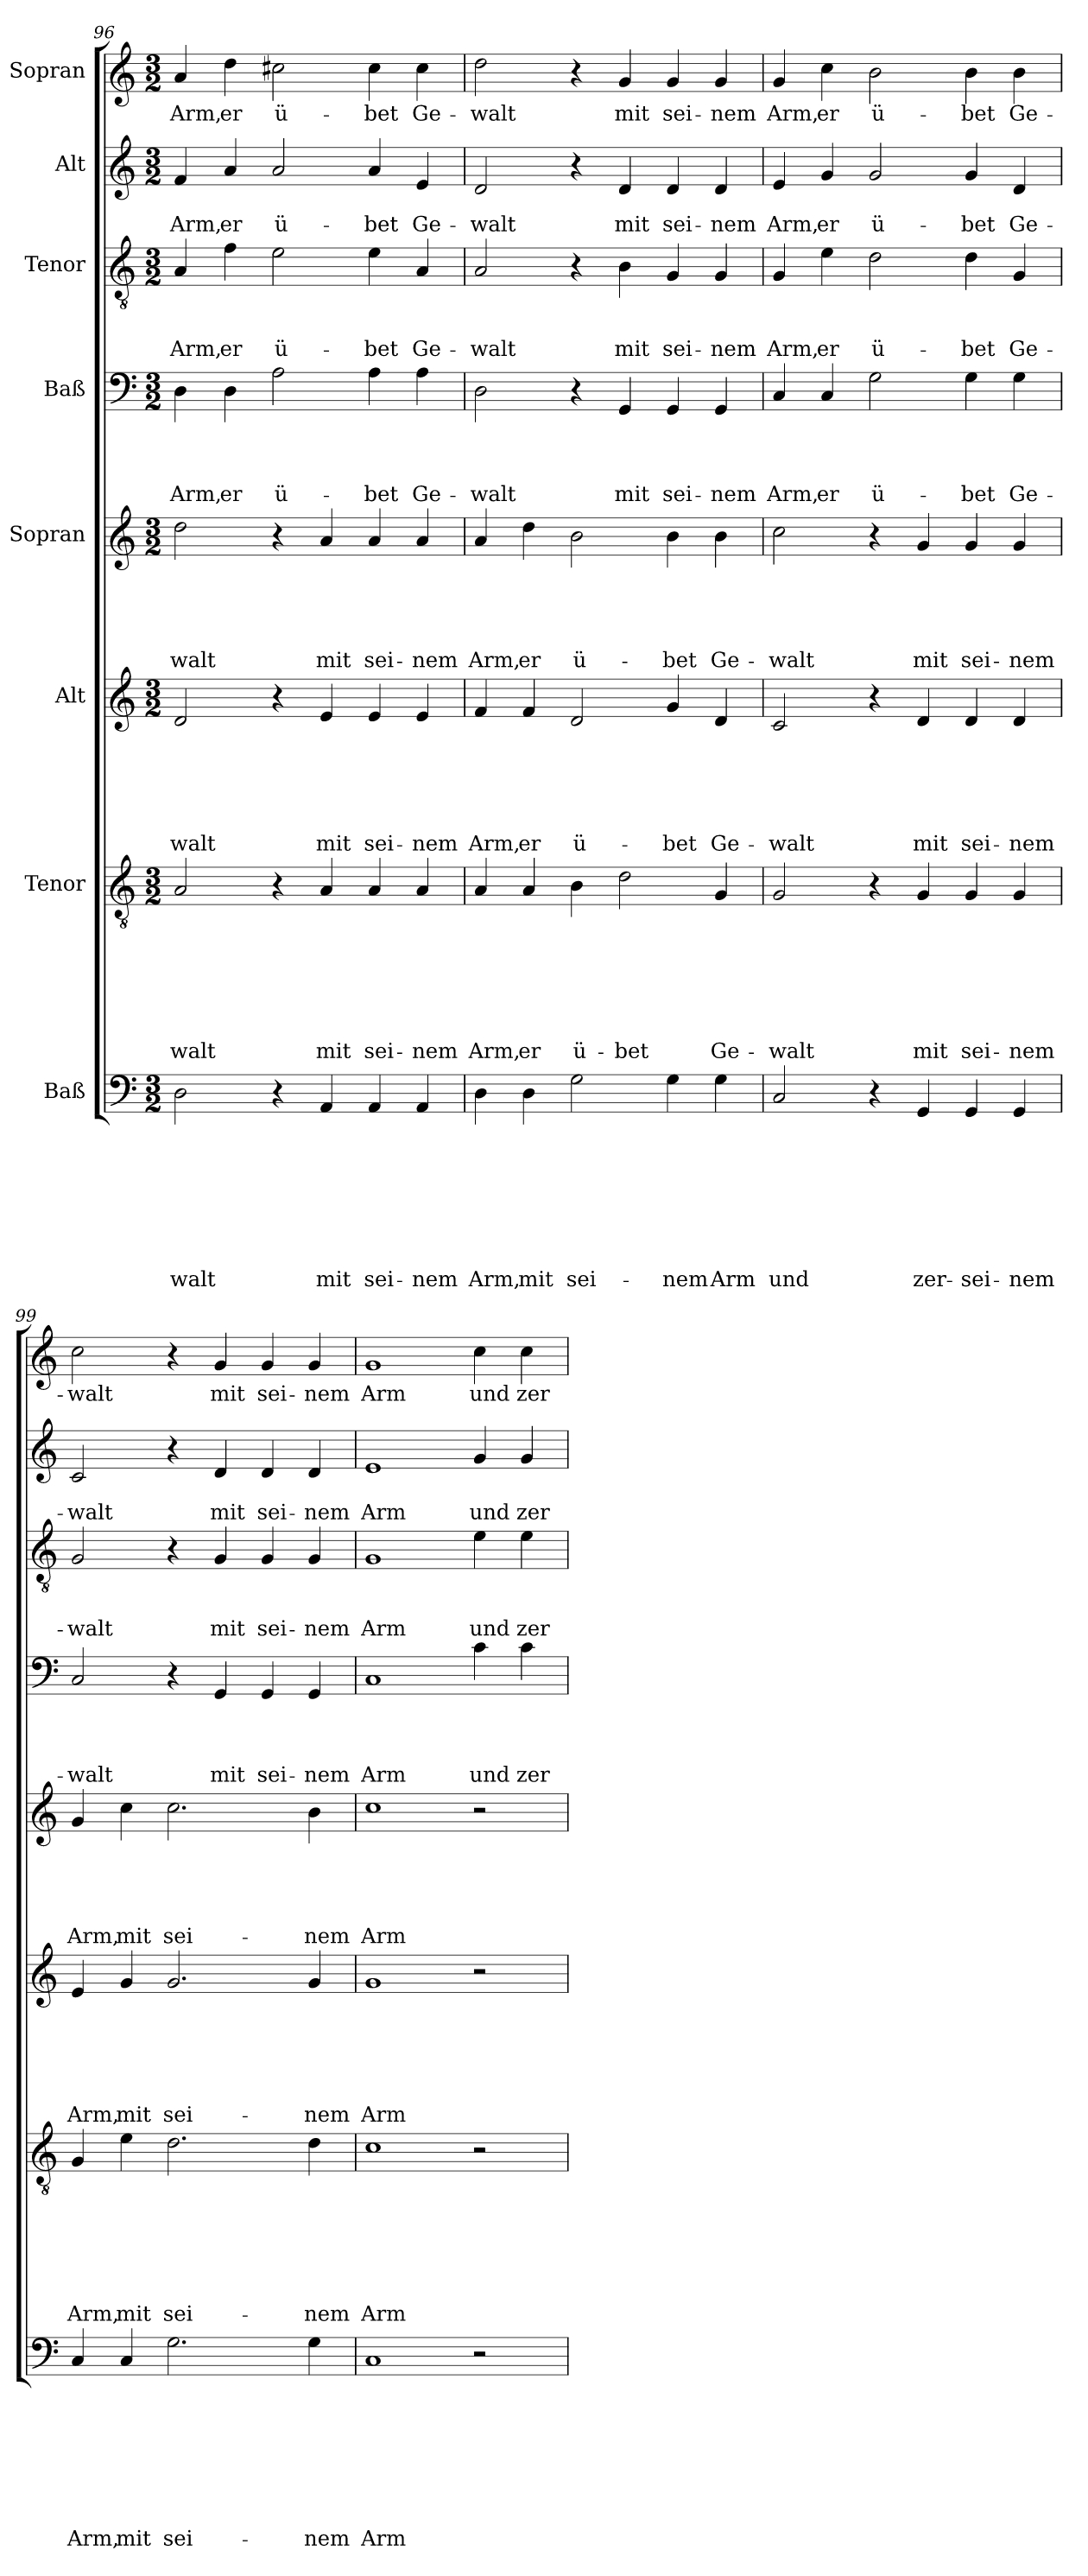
**kern	**text	**text	**text	**text	**text	**text	**text	**text	**kern	**text	**text	**text	**text	**text	**text	**text	**kern	**text	**text	**text	**text	**text	**text	**kern	**text	**text	**text	**text	**text	**kern	**text	**text	**text	**text	**kern	**text	**text	**text	**kern	**text	**text	**kern	**text
*part8	*part8	*part8	*part8	*part8	*part8	*part8	*part8	*part8	*part7	*part7	*part7	*part7	*part7	*part7	*part7	*part7	*part6	*part6	*part6	*part6	*part6	*part6	*part6	*part5	*part5	*part5	*part5	*part5	*part5	*part4	*part4	*part4	*part4	*part4	*part3	*part3	*part3	*part3	*part2	*part2	*part2	*part1	*part1
*staff8	*staff8	*staff8	*staff8	*staff8	*staff8	*staff8	*staff8	*staff8	*staff7	*staff7	*staff7	*staff7	*staff7	*staff7	*staff7	*staff7	*staff6	*staff6	*staff6	*staff6	*staff6	*staff6	*staff6	*staff5	*staff5	*staff5	*staff5	*staff5	*staff5	*staff4	*staff4	*staff4	*staff4	*staff4	*staff3	*staff3	*staff3	*staff3	*staff2	*staff2	*staff2	*staff1	*staff1
*I"Baß	*	*	*	*	*	*	*	*	*I"Tenor	*	*	*	*	*	*	*	*I"Alt	*	*	*	*	*	*	*I"Sopran	*	*	*	*	*	*I"Baß	*	*	*	*	*I"Tenor	*	*	*	*I"Alt	*	*	*I"Sopran	*
*clefF4	*	*	*	*	*	*	*	*	*clefGv2	*	*	*	*	*	*	*	*clefG2	*	*	*	*	*	*	*clefG2	*	*	*	*	*	*clefF4	*	*	*	*	*clefGv2	*	*	*	*clefG2	*	*	*clefG2	*
*k[]	*	*	*	*	*	*	*	*	*k[]	*	*	*	*	*	*	*	*k[]	*	*	*	*	*	*	*k[]	*	*	*	*	*	*k[]	*	*	*	*	*k[]	*	*	*	*k[]	*	*	*k[]	*
*C:	*	*	*	*	*	*	*	*	*C:	*	*	*	*	*	*	*	*C:	*	*	*	*	*	*	*C:	*	*	*	*	*	*C:	*	*	*	*	*C:	*	*	*	*C:	*	*	*C:	*
*M3/2	*	*	*	*	*	*	*	*	*M3/2	*	*	*	*	*	*	*	*M3/2	*	*	*	*	*	*	*M3/2	*	*	*	*	*	*M3/2	*	*	*	*	*M3/2	*	*	*	*M3/2	*	*	*M3/2	*
=96	=96	=96	=96	=96	=96	=96	=96	=96	=96	=96	=96	=96	=96	=96	=96	=96	=96	=96	=96	=96	=96	=96	=96	=96	=96	=96	=96	=96	=96	=96	=96	=96	=96	=96	=96	=96	=96	=96	=96	=96	=96	=96	=96
2D\	.	.	.	.	.	.	.	-walt	2A/	.	.	.	.	.	.	-walt	2d/	.	.	.	.	.	-walt	2dd\	.	.	.	.	-walt	4D\	.	.	.	Arm,	4A/	.	.	Arm,	4f/	.	Arm,	4a/	Arm,
.	.	.	.	.	.	.	.	.	.	.	.	.	.	.	.	.	.	.	.	.	.	.	.	.	.	.	.	.	.	4D\	.	.	.	er	4f\	.	.	er	4a/	.	er	4dd\	er
4r	.	.	.	.	.	.	.	.	4r	.	.	.	.	.	.	.	4r	.	.	.	.	.	.	4r	.	.	.	.	.	2A\	.	.	.	ü-	2e\	.	.	ü-	2a/	.	ü-	2cc#X\	ü-
4AA/	.	.	.	.	.	.	.	mit	4A/	.	.	.	.	.	.	mit	4e/	.	.	.	.	.	mit	4a/	.	.	.	.	mit	.	.	.	.	.	.	.	.	.	.	.	.	.	.
4AA/	.	.	.	.	.	.	.	sei-	4A/	.	.	.	.	.	.	sei-	4e/	.	.	.	.	.	sei-	4a/	.	.	.	.	sei-	4A\	.	.	.	-bet	4e\	.	.	-bet	4a/	.	-bet	4cc#\	-bet
4AA/	.	.	.	.	.	.	.	-nem	4A/	.	.	.	.	.	.	-nem	4e/	.	.	.	.	.	-nem	4a/	.	.	.	.	-nem	4A\	.	.	.	Ge-	4A/	.	.	Ge-	4e/	.	Ge-	4cc#\	Ge-
=97	=97	=97	=97	=97	=97	=97	=97	=97	=97	=97	=97	=97	=97	=97	=97	=97	=97	=97	=97	=97	=97	=97	=97	=97	=97	=97	=97	=97	=97	=97	=97	=97	=97	=97	=97	=97	=97	=97	=97	=97	=97	=97	=97
4D\	.	.	.	.	.	.	.	Arm,	4A/	.	.	.	.	.	.	Arm,	4f/	.	.	.	.	.	Arm,	4a/	.	.	.	.	Arm,	2D\	.	.	.	-walt	2A/	.	.	-walt	2d/	.	-walt	2dd\	-walt
4D\	.	.	.	.	.	.	.	mit	4A/	.	.	.	.	.	.	er	4f/	.	.	.	.	.	er	4dd\	.	.	.	.	er	.	.	.	.	.	.	.	.	.	.	.	.	.	.
2G\	.	.	.	.	.	.	.	sei-	4B\	.	.	.	.	.	.	ü-	2d/	.	.	.	.	.	ü-	2b\	.	.	.	.	ü-	4r	.	.	.	.	4r	.	.	.	4r	.	.	4r	.
.	.	.	.	.	.	.	.	.	2d\	.	.	.	.	.	.	-bet	.	.	.	.	.	.	.	.	.	.	.	.	.	4GG/	.	.	.	mit	4B\	.	.	mit	4d/	.	mit	4g/	mit
4G\	.	.	.	.	.	.	.	-nem	.	.	.	.	.	.	.	.	4g/	.	.	.	.	.	-bet	4b\	.	.	.	.	-bet	4GG/	.	.	.	sei-	4G/	.	.	sei-	4d/	.	sei-	4g/	sei-
4G\	.	.	.	.	.	.	.	Arm	4G/	.	.	.	.	.	.	Ge-	4d/	.	.	.	.	.	Ge-	4b\	.	.	.	.	Ge-	4GG/	.	.	.	-nem	4G/	.	.	-nem	4d/	.	-nem	4g/	-nem
!!LO:PB:g=z
=98	=98	=98	=98	=98	=98	=98	=98	=98	=98	=98	=98	=98	=98	=98	=98	=98	=98	=98	=98	=98	=98	=98	=98	=98	=98	=98	=98	=98	=98	=98	=98	=98	=98	=98	=98	=98	=98	=98	=98	=98	=98	=98	=98
2C/	.	.	.	.	.	.	.	und	2G/	.	.	.	.	.	.	-walt	2c/	.	.	.	.	.	-walt	2cc\	.	.	.	.	-walt	4C/	.	.	.	Arm,	4G/	.	.	Arm,	4e/	.	Arm,	4g/	Arm,
.	.	.	.	.	.	.	.	.	.	.	.	.	.	.	.	.	.	.	.	.	.	.	.	.	.	.	.	.	.	4C/	.	.	.	er	4e\	.	.	er	4g/	.	er	4cc\	er
4r	.	.	.	.	.	.	.	.	4r	.	.	.	.	.	.	.	4r	.	.	.	.	.	.	4r	.	.	.	.	.	2G\	.	.	.	ü-	2d\	.	.	ü-	2g/	.	ü-	2b\	ü-
4GG/	.	.	.	.	.	.	.	zer-	4G/	.	.	.	.	.	.	mit	4d/	.	.	.	.	.	mit	4g/	.	.	.	.	mit	.	.	.	.	.	.	.	.	.	.	.	.	.	.
4GG/	.	.	.	.	.	.	.	-sei-	4G/	.	.	.	.	.	.	sei-	4d/	.	.	.	.	.	sei-	4g/	.	.	.	.	sei-	4G\	.	.	.	-bet	4d\	.	.	-bet	4g/	.	-bet	4b\	-bet
4GG/	.	.	.	.	.	.	.	-nem	4G/	.	.	.	.	.	.	-nem	4d/	.	.	.	.	.	-nem	4g/	.	.	.	.	-nem	4G\	.	.	.	Ge-	4G/	.	.	Ge-	4d/	.	Ge-	4b\	Ge-
=99	=99	=99	=99	=99	=99	=99	=99	=99	=99	=99	=99	=99	=99	=99	=99	=99	=99	=99	=99	=99	=99	=99	=99	=99	=99	=99	=99	=99	=99	=99	=99	=99	=99	=99	=99	=99	=99	=99	=99	=99	=99	=99	=99
4C/	.	.	.	.	.	.	.	Arm,	4G/	.	.	.	.	.	.	Arm,	4e/	.	.	.	.	.	Arm,	4g/	.	.	.	.	Arm,	2C/	.	.	.	-walt	2G/	.	.	-walt	2c/	.	-walt	2cc\	-walt
4C/	.	.	.	.	.	.	.	mit	4e\	.	.	.	.	.	.	mit	4g/	.	.	.	.	.	mit	4cc\	.	.	.	.	mit	.	.	.	.	.	.	.	.	.	.	.	.	.	.
2.G\	.	.	.	.	.	.	.	sei-	2.d\	.	.	.	.	.	.	sei-	2.g/	.	.	.	.	.	sei-	2.cc\	.	.	.	.	sei-	4r	.	.	.	.	4r	.	.	.	4r	.	.	4r	.
.	.	.	.	.	.	.	.	.	.	.	.	.	.	.	.	.	.	.	.	.	.	.	.	.	.	.	.	.	.	4GG/	.	.	.	mit	4G/	.	.	mit	4d/	.	mit	4g/	mit
.	.	.	.	.	.	.	.	.	.	.	.	.	.	.	.	.	.	.	.	.	.	.	.	.	.	.	.	.	.	4GG/	.	.	.	sei-	4G/	.	.	sei-	4d/	.	sei-	4g/	sei-
4G\	.	.	.	.	.	.	.	-nem	4d\	.	.	.	.	.	.	-nem	4g/	.	.	.	.	.	-nem	4b\	.	.	.	.	-nem	4GG/	.	.	.	-nem	4G/	.	.	-nem	4d/	.	-nem	4g/	-nem
=100	=100	=100	=100	=100	=100	=100	=100	=100	=100	=100	=100	=100	=100	=100	=100	=100	=100	=100	=100	=100	=100	=100	=100	=100	=100	=100	=100	=100	=100	=100	=100	=100	=100	=100	=100	=100	=100	=100	=100	=100	=100	=100	=100
1C	.	.	.	.	.	.	.	Arm	1c	.	.	.	.	.	.	Arm	1g	.	.	.	.	.	Arm	1cc	.	.	.	.	Arm	1C	.	.	.	Arm	1G	.	.	Arm	1e	.	Arm	1g	Arm
2r	.	.	.	.	.	.	.	.	2r	.	.	.	.	.	.	.	2r	.	.	.	.	.	.	2r	.	.	.	.	.	4c\	.	.	.	und	4e\	.	.	und	4g/	.	und	4cc\	und
.	.	.	.	.	.	.	.	.	.	.	.	.	.	.	.	.	.	.	.	.	.	.	.	.	.	.	.	.	.	4c\	.	.	.	zer-	4e\	.	.	zer-	4g/	.	zer-	4cc\	zer-
=	=	=	=	=	=	=	=	=	=	=	=	=	=	=	=	=	=	=	=	=	=	=	=	=	=	=	=	=	=	=	=	=	=	=	=	=	=	=	=	=	=	=	=
*-	*-	*-	*-	*-	*-	*-	*-	*-	*-	*-	*-	*-	*-	*-	*-	*-	*-	*-	*-	*-	*-	*-	*-	*-	*-	*-	*-	*-	*-	*-	*-	*-	*-	*-	*-	*-	*-	*-	*-	*-	*-	*-	*-
